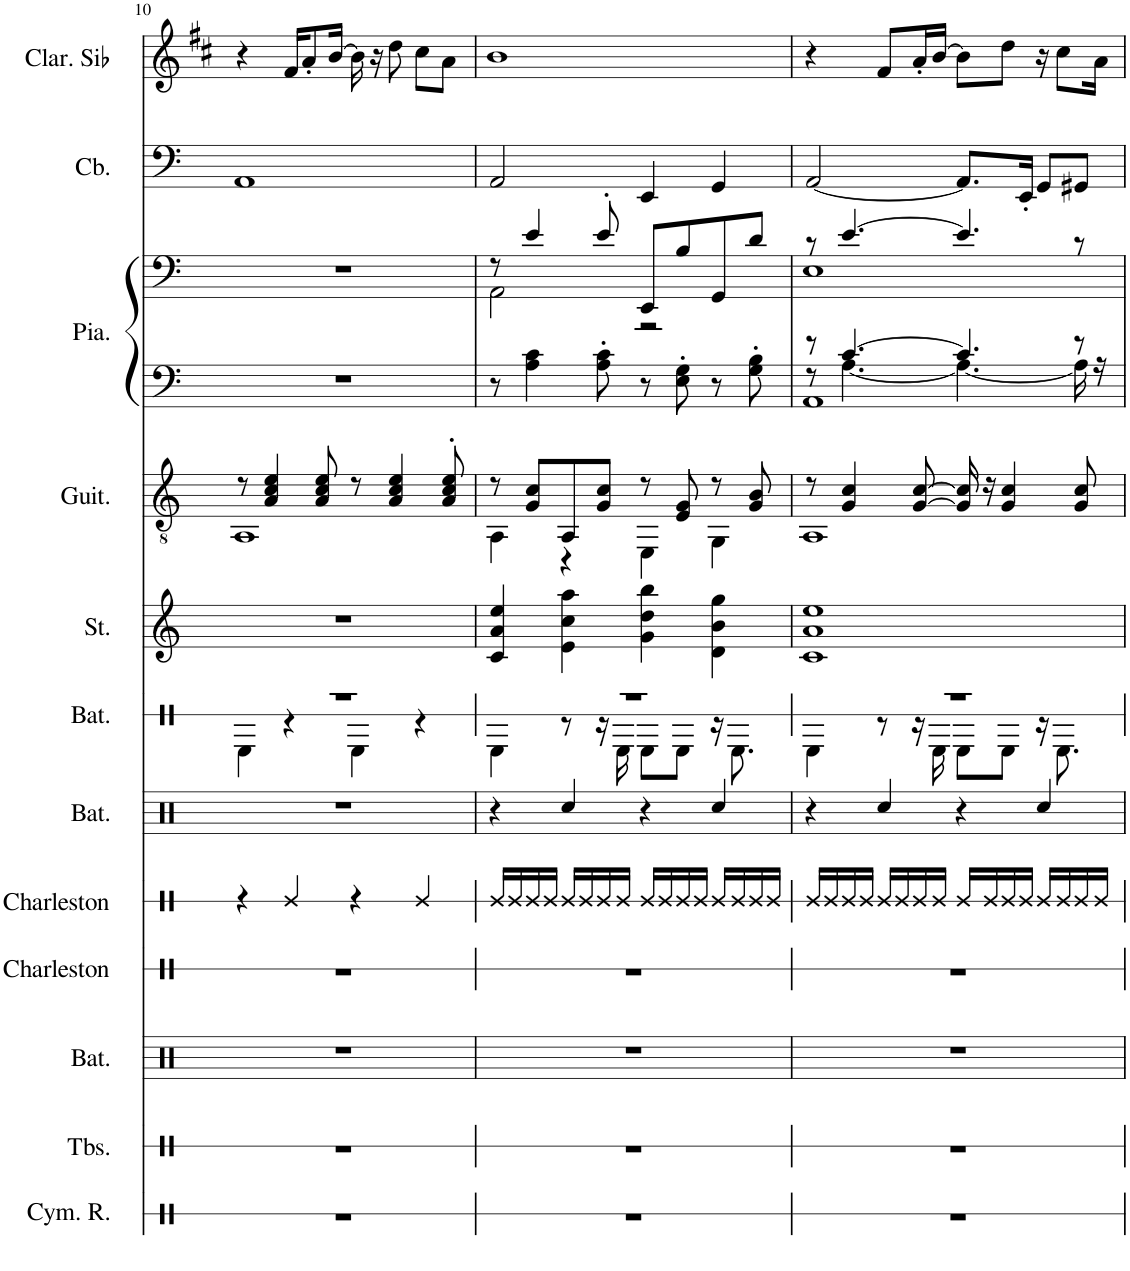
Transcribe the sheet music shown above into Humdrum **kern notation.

**kern	**kern	**kern	**kern	**kern	**kern	**kern	**kern	**kern	**kern	**kern	**kern	**kern
*part12	*part11	*part10	*part9	*part8	*part7	*part6	*part5	*part4	*part3	*part3	*part2	*part1
*staff13	*staff12	*staff11	*staff10	*staff9	*staff8	*staff7	*staff6	*staff5	*staff4	*staff3	*staff2	*staff1
*I"Cymbale ride	*I"Tablas	*I"Batterie	*I"Charleston	*I"Charleston	*I"Batterie	*I"Batterie	*I"Cordes, String Ensemble 2	*I"Guitare classique, Acoustic Guitar (nylon)	*I"Piano, Acoustic Grand Piano	*	*I"Contrebasse, Acoustic Bass	*I"Clarinette en Sib
*I'Cym. R.	*I'Tbs.	*I'Bat.	*I'Charleston	*I'Charleston	*I'Bat.	*I'Bat.	*I'St.	*I'Guit.	*I'Pia.	*	*I'Cb.	*I'Clar. Sib
!!LO:PB:g=z
*clefX	*clefX	*clefX	*clefX	*clefX	*clefX	*clefX	*clefG2	*clefGv2	*clefF4	*clefF4	*clefF4	*clefG2
*	*	*	*	*	*	*	*	*	*	*	*Trd7c12	*Trd1c2
*k[]	*k[]	*k[]	*k[]	*k[]	*k[]	*k[]	*k[]	*k[]	*k[]	*k[]	*k[]	*k[f#c#]
*M4/4	*M4/4	*M4/4	*M4/4	*M4/4	*M4/4	*M4/4	*M4/4	*M4/4	*M4/4	*M4/4	*M4/4	*M4/4
=10	=10	=10	=10	=10	=10	=10	=10	=10	=10	=10	=10	=10
*	*	*	*	*	*	*^	*	*^	*	*	*	*
1r	1r	1r	1r	4r	1r	1r	4RE\	1r	8r	1AA	1r	1r	1AA	4r
.	.	.	.	.	.	.	.	.	4A/ 4c/ 4e/	.	.	.	.	.
.	.	.	.	4Re/	.	.	4r	.	.	.	.	.	.	16f#/KL
.	.	.	.	.	.	.	.	.	.	.	.	.	.	8a'/
.	.	.	.	.	.	.	.	.	8A/ 8c/ 8e/	.	.	.	.	.
.	.	.	.	.	.	.	.	.	.	.	.	.	.	[16b/Jk
.	.	.	.	4r	.	.	4RE\	.	8r	.	.	.	.	16b\]
.	.	.	.	.	.	.	.	.	.	.	.	.	.	16r
.	.	.	.	.	.	.	.	.	4A/ 4c/ 4e/	.	.	.	.	8dd\
.	.	.	.	4Re/	.	.	4r	.	.	.	.	.	.	8cc#\L
.	.	.	.	.	.	.	.	.	8A/' 8c/' 8e/'	.	.	.	.	8a\J
=11	=11	=11	=11	=11	=11	=11	=11	=11	=11	=11	=11	=11	=11	=11
*	*	*	*	*	*	*	*	*	*	*	*	*^	*	*
1r	1r	1r	1r	16Re/LL	4r	1r	4RE\	4c/ 4a/ 4ee/	8r	4AA\	8r	8r	2AA\	2AA/	1b
.	.	.	.	16Re/	.	.	.	.	.	.	.	.	.	.	.
.	.	.	.	16Re/	.	.	.	.	8G/ 8c/L	.	4A\ 4c\	4e/	.	.	.
.	.	.	.	16Re/JJ	.	.	.	.	.	.	.	.	.	.	.
.	.	.	.	16Re/LL	4Rcc/	.	8r	4e\ 4cc\ 4aa\	8AA/	4r	.	.	.	.	.
.	.	.	.	16Re/	.	.	.	.	.	.	.	.	.	.	.
.	.	.	.	16Re/	.	.	16r	.	8G/ 8c/J	.	8A\' 8c\'	8e'/	.	.	.
.	.	.	.	16Re/JJ	.	.	16RE\	.	.	.	.	.	.	.	.
.	.	.	.	16Re/LL	4r	.	8RE\L	4g\ 4dd\ 4bb\	8r	4EE\	8r	8EE/L	2r	4EE/	.
.	.	.	.	16Re/	.	.	.	.	.	.	.	.	.	.	.
.	.	.	.	16Re/	.	.	8RE\J	.	8E/ 8G/	.	8E\' 8G\'	8B/	.	.	.
.	.	.	.	16Re/JJ	.	.	.	.	.	.	.	.	.	.	.
.	.	.	.	16Re/LL	4Rcc/	.	16r	4d\ 4b\ 4gg\	8r	4GG\	8r	8GG/	.	4GG/	.
.	.	.	.	16Re/	.	.	8.RE\	.	.	.	.	.	.	.	.
.	.	.	.	16Re/	.	.	.	.	8G/ 8B/	.	8G\' 8B\'	8d/J	.	.	.
.	.	.	.	16Re/JJ	.	.	.	.	.	.	.	.	.	.	.
=12	=12	=12	=12	=12	=12	=12	=12	=12	=12	=12	=12	=12	=12	=12	=12
*	*	*	*	*	*	*	*	*	*	*	*^	*	*	*	*
*	*	*	*	*	*	*	*	*	*	*	*	*^	*	*	*	*
1r	1r	1r	1r	16Re/LL	4r	1r	4RE\	1c 1a 1ee	8r	1AA	8r	8r	1AA	8r	1E	[2AA/	4r
.	.	.	.	16Re/	.	.	.	.	.	.	.	.	.	.	.	.	.
.	.	.	.	16Re/	.	.	.	.	4G/ 4c/	.	[4.c/	[4.A\	.	[4.e/	.	.	.
.	.	.	.	16Re/JJ	.	.	.	.	.	.	.	.	.	.	.	.	.
.	.	.	.	16Re/LL	4Rcc/	.	8r	.	.	.	.	.	.	.	.	.	8f#/L
.	.	.	.	16Re/	.	.	.	.	.	.	.	.	.	.	.	.	.
.	.	.	.	16Re/	.	.	16r	.	[8G/ [8c/	.	.	.	.	.	.	.	16a'/L
.	.	.	.	16Re/JJ	.	.	16RE\	.	.	.	.	.	.	.	.	.	[16b/JJ
.	.	.	.	16Re/LL	4r	.	8RE\L	.	16G/] 16c/]	.	4.c/]	4.A\_	.	4.e/]	.	8.AA/L]	8b\L]
.	.	.	.	16Re/	.	.	.	.	16r	.	.	.	.	.	.	.	.
.	.	.	.	16Re/	.	.	8RE\J	.	4G/ 4c/	.	.	.	.	.	.	.	8dd\J
.	.	.	.	16Re/JJ	.	.	.	.	.	.	.	.	.	.	.	16EE'/Jk	.
.	.	.	.	16Re/LL	4Rcc/	.	16r	.	.	.	.	.	.	.	.	8GG/L	16r
.	.	.	.	16Re/	.	.	8.RE\	.	.	.	.	.	.	.	.	.	8cc#\L
.	.	.	.	16Re/	.	.	.	.	8G/ 8c/	.	8r	16A\]	.	8r	.	8GG#X/J	.
.	.	.	.	16Re/JJ	.	.	.	.	.	.	.	16r	.	.	.	.	16a\Jk
*	*	*	*	*	*	*	*	*	*v	*v	*	*	*	*	*	*	*
*	*	*	*	*	*	*	*	*	*	*v	*v	*v	*	*	*	*
*	*	*	*	*	*	*v	*v	*	*	*	*v	*v	*	*
=	=	=	=	=	=	=	=	=	=	=	=	=
*-	*-	*-	*-	*-	*-	*-	*-	*-	*-	*-	*-	*-
